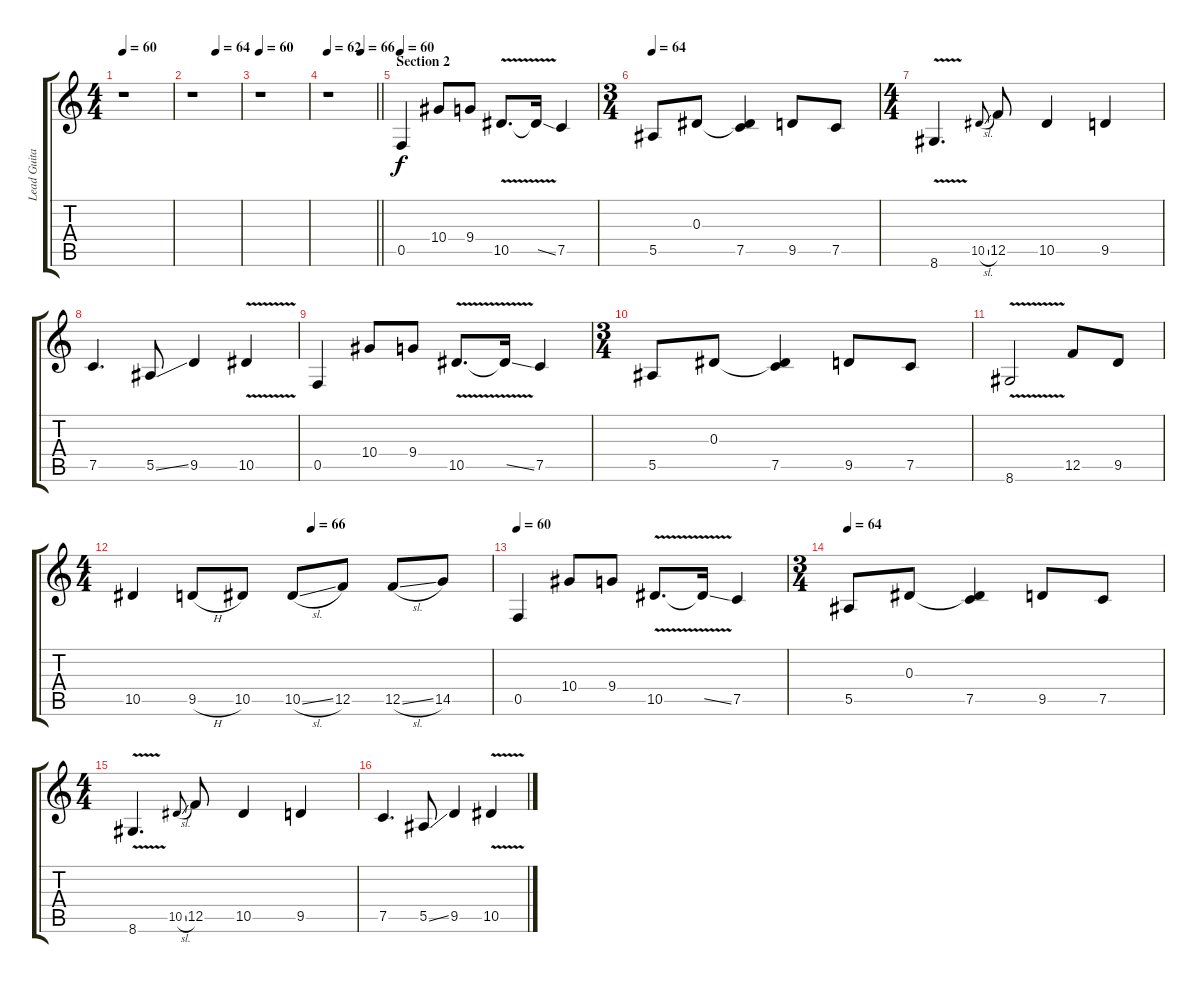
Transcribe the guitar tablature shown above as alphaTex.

\track ("Lead Guitar 2 (Distortion)" "Lead Guita") {instrument distortionguitar}
\staff {score tabs}
\tuning (C4 G3 Eb3 Bb2 F2 C2) {hide}
\ts (4 4)
\tempo 60
\clef g2
\ks c
r.1{dy f} |
\tempo (64 0.5)
r.1 |
\tempo 60
r.1 |
\tempo 62
\tempo (66 0.6875)
\barLineRight lightlight
r.1 |
\section ("" "Section 2")
\tempo 60
0.5.4 10.4.8 9.4.8 10.5{v}.8{d} 10.5{ss t}.16 7.5.4 |
\ts (3 4)
\tempo 64
5.5.8 0.3.8 (0.3{t} 7.5).4 9.5.8 7.5.8 |
\ts (4 4)
8.6{v}.4{d} 10.5{sl}.8{gr onbeat} 12.5.8 10.5.4 9.5.4 |
7.5.4{d} 5.5{ss}.8 9.5.4 10.5{v}.4 |
0.5.4 10.4.8 9.4.8 10.5{v}.8{d} 10.5{ss t}.16 7.5.4 |
\ts (3 4)
5.5.8 0.3.8 (0.3{t} 7.5).4 9.5.8 7.5.8 |
8.6{v}.2 12.5.8 9.5.8 |
\ts (4 4)
\tempo (66 0.5)
10.5.4 9.5{h}.8 10.5.8 10.5{sl}.8 12.5.8 12.5{sl}.8 14.5.8 |
\tempo 60
0.5.4 10.4.8 9.4.8 10.5{v}.8{d} 10.5{ss t}.16 7.5.4 |
\ts (3 4)
\tempo 64
5.5.8 0.3.8 (0.3{t} 7.5).4 9.5.8 7.5.8 |
\ts (4 4)
8.6{v}.4{d} 10.5{sl}.8{gr onbeat} 12.5.8 10.5.4 9.5.4 |
7.5.4{d} 5.5{ss}.8 9.5.4 10.5{v}.4
